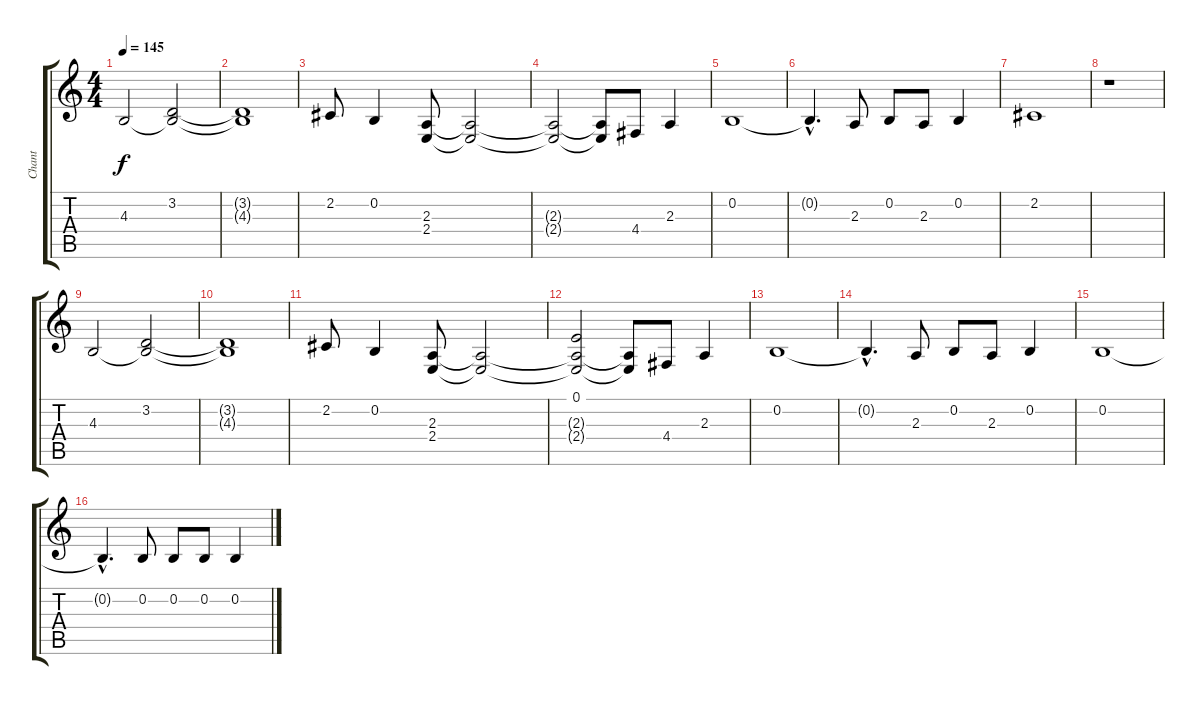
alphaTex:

\track ("Chant" "Chant") {instrument accordion}
\staff {score tabs}
\tuning (E4 B3 G3 D3 A2 E2) {hide}
\ts (4 4)
\tempo 145
\clef g2
\ks c
4.3.2{dy f} (3.2 4.3{t}).2 |
(3.2{t} 4.3{t}).1 |
2.2.8 0.2.4 (2.3 2.4).8 (2.3{t} 2.4{t}).2 |
(2.3{t} 2.4{t}).2 (2.3{t} 2.4{t}).8 4.4.8 2.3.4 |
0.2.1 |
0.2{hac t}.4{d} 2.3.8 0.2.8 2.3.8 0.2.4 |
2.2.1 |
r.1 |
4.3.2 (3.2 4.3{t}).2 |
(3.2{t} 4.3{t}).1 |
2.2.8 0.2.4 (2.3 2.4).8 (2.3{t} 2.4{t}).2 |
(0.1 2.3{t} 2.4{t}).2 (2.3{t} 2.4{t}).8 4.4.8 2.3.4 |
0.2.1 |
0.2{hac t}.4{d} 2.3.8 0.2.8 2.3.8 0.2.4 |
0.2.1 |
0.2{hac t}.4{d} 0.2.8 0.2.8 0.2.8 0.2.4
